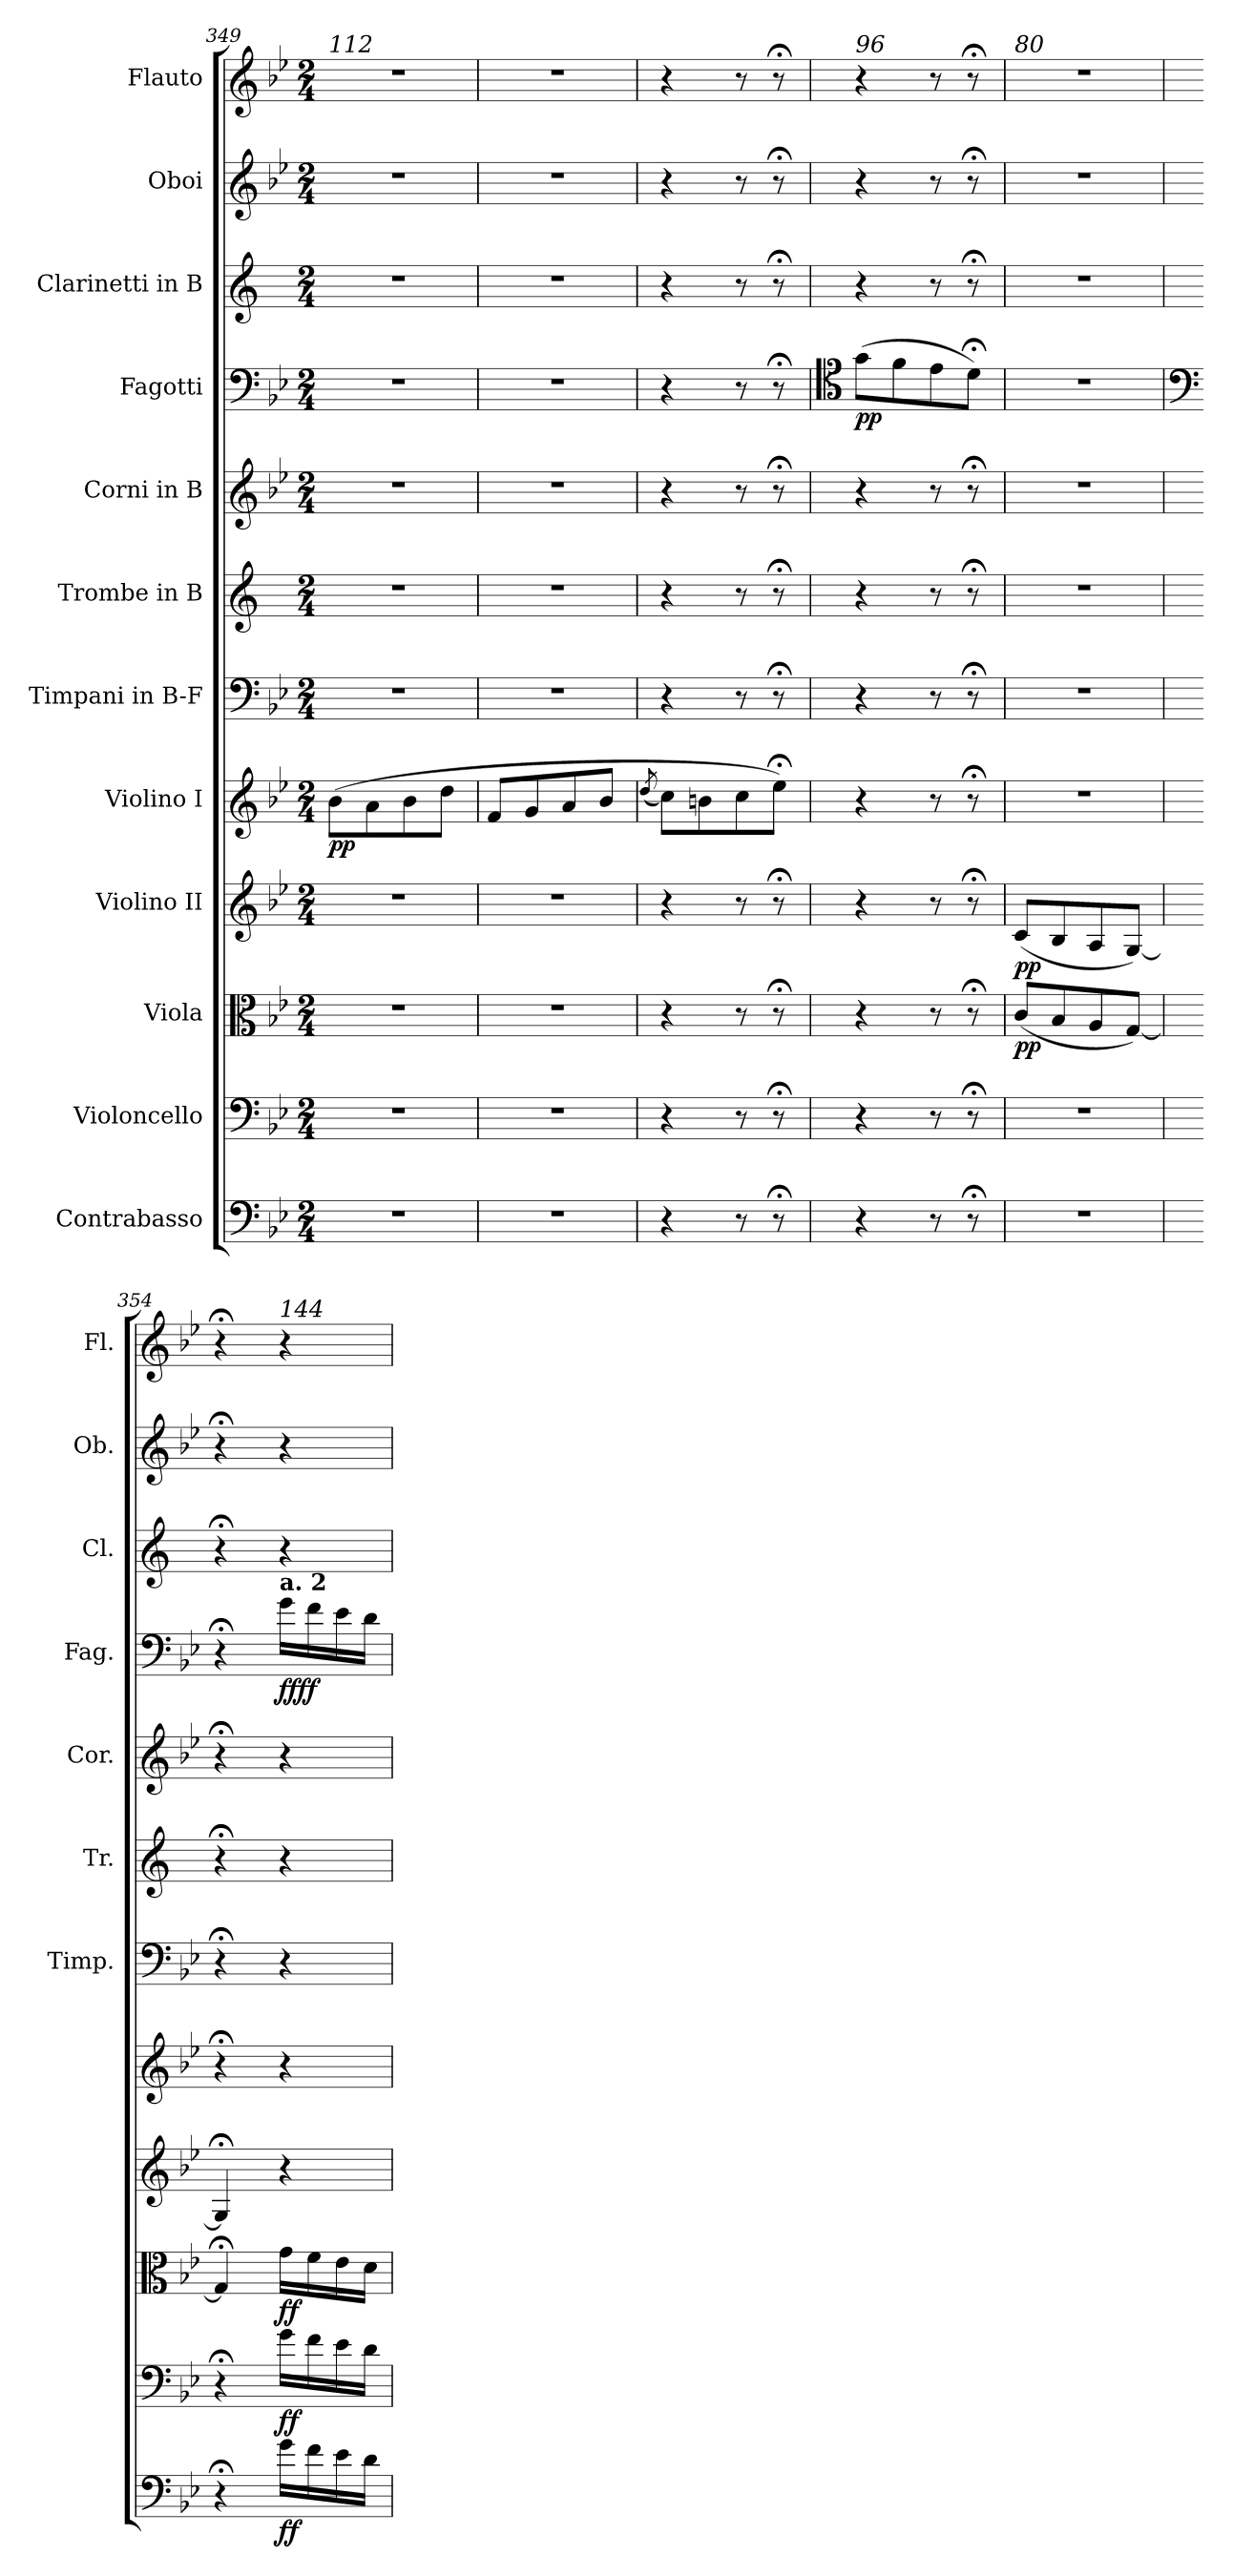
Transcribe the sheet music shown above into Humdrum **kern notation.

**kern	**dynam	**kern	**dynam	**kern	**dynam	**kern	**dynam	**kern	**dynam	**kern	**kern	**kern	**kern	**dynam	**kern	**kern	**kern
*part12	*part12	*part11	*part11	*part10	*part10	*part9	*part9	*part8	*part8	*part7	*part6	*part5	*part4	*part4	*part3	*part2	*part1
*staff12	*staff12	*staff11	*staff11	*staff10	*staff10	*staff9	*staff9	*staff8	*staff8	*staff7	*staff6	*staff5	*staff4	*staff4	*staff3	*staff2	*staff1
*I"Contrabasso	*	*I"Violoncello	*	*I"Viola	*	*I"Violino II	*	*I"Violino I	*	*I"Timpani in B-F	*I"Trombe in B	*I"Corni in B	*I"Fagotti	*	*I"Clarinetti in B	*I"Oboi	*I"Flauto
*	*	*	*	*	*	*	*	*	*	*I'Timp.	*I'Tr.	*I'Cor.	*I'Fag.	*	*I'Cl.	*I'Ob.	*I'Fl.
*clefF4	*	*clefF4	*	*clefC3	*	*clefG2	*	*clefG2	*	*clefF4	*clefG2	*clefG2	*clefF4	*	*clefG2	*clefG2	*clefG2
*ITrd7c12	*	*	*	*	*	*	*	*	*	*	*ITrd1c2	*ITrd8c14	*	*	*ITrd1c2	*	*
*k[b-e-]	*	*k[b-e-]	*	*k[b-e-]	*	*k[b-e-]	*	*k[b-e-]	*	*k[b-e-]	*k[b-e-]	*k[b-e-]	*k[b-e-]	*	*k[b-e-]	*k[b-e-]	*k[b-e-]
*M2/4	*	*M2/4	*	*M2/4	*	*M2/4	*	*M2/4	*	*M2/4	*M2/4	*M2/4	*M2/4	*	*M2/4	*M2/4	*M2/4
=349	=349	=349	=349	=349	=349	=349	=349	=349	=349	=349	=349	=349	=349	=349	=349	=349	=349
!	!	!	!	!	!	!	!	!	!	!	!	!	!	!	!	!	!LO:TX:a:i:t=112
!	!	!	!	!	!	!	!	!	!LO:DY:b	!	!	!	!	!	!	!	!
2r	.	2r	.	2r	.	2r	.	(8b-\L	pp	2r	2r	2r	2r	.	2r	2r	2r
.	.	.	.	.	.	.	.	8a\	.	.	.	.	.	.	.	.	.
.	.	.	.	.	.	.	.	8b-\	.	.	.	.	.	.	.	.	.
.	.	.	.	.	.	.	.	8dd\J	.	.	.	.	.	.	.	.	.
=350	=350	=350	=350	=350	=350	=350	=350	=350	=350	=350	=350	=350	=350	=350	=350	=350	=350
2r	.	2r	.	2r	.	2r	.	8f/L	.	2r	2r	2r	2r	.	2r	2r	2r
.	.	.	.	.	.	.	.	8g/	.	.	.	.	.	.	.	.	.
.	.	.	.	.	.	.	.	8a/	.	.	.	.	.	.	.	.	.
.	.	.	.	.	.	.	.	8b-/J	.	.	.	.	.	.	.	.	.
=351	=351	=351	=351	=351	=351	=351	=351	=351	=351	=351	=351	=351	=351	=351	=351	=351	=351
.	.	.	.	.	.	.	.	(8qdd/	.	.	.	.	.	.	.	.	.
4r	.	4r	.	4r	.	4r	.	8cc\L)	.	4r	4r	4r	4r	.	4r	4r	4r
.	.	.	.	.	.	.	.	8bn\	.	.	.	.	.	.	.	.	.
8r	.	8r	.	8r	.	8r	.	8cc\	.	8r	8r	8r	8r	.	8r	8r	8r
8r;<	.	8r;<	.	8r;<	.	8r;<	.	8ee-;<\J)	.	8r;<	8r;<	8r;<	8r;<	.	8r;<	8r;<	8r;<
!!LO:PB:g=z
=352	=352	=352	=352	=352	=352	=352	=352	=352	=352	=352	=352	=352	=352	=352	=352	=352	=352
*	*	*	*	*	*	*	*	*	*	*	*	*	*clefC4	*	*	*	*
!	!	!	!	!	!	!	!	!	!	!	!	!	!	!	!	!	!LO:TX:a:i:t=96
!	!	!	!	!	!	!	!	!	!	!	!	!	!	!LO:DY:b	!	!	!
4r	.	4r	.	4r	.	4r	.	4r	.	4r	4r	4r	(8g\L	pp	4r	4r	4r
.	.	.	.	.	.	.	.	.	.	.	.	.	8f\	.	.	.	.
8r	.	8r	.	8r	.	8r	.	8r	.	8r	8r	8r	8e-\	.	8r	8r	8r
8r;<	.	8r;<	.	8r;<	.	8r;<	.	8r;<	.	8r;<	8r;<	8r;<	8d;<Z\J)	.	8r;<	8r;<	8r;<
=353	=353	=353	=353	=353	=353	=353	=353	=353	=353	=353	=353	=353	=353	=353	=353	=353	=353
!	!	!	!	!	!	!	!	!	!	!	!	!	!	!	!	!	!LO:TX:a:i:t=80
!	!	!	!	!	!LO:DY:b	!	!LO:DY:b	!	!	!	!	!	!	!	!	!	!
2r	.	2r	.	(8c/L	pp	(8c/L	pp	2r	.	2r	2r	2r	2r	.	2r	2r	2r
.	.	.	.	8B-/	.	8B-/	.	.	.	.	.	.	.	.	.	.	.
.	.	.	.	8A/	.	8A/	.	.	.	.	.	.	.	.	.	.	.
.	.	.	.	[8G/J)	.	[8G/J)	.	.	.	.	.	.	.	.	.	.	.
=354	=354	=354	=354	=354	=354	=354	=354	=354	=354	=354	=354	=354	=354	=354	=354	=354	=354
*	*	*	*	*	*	*	*	*	*	*	*	*	*clefF4	*	*	*	*
4r;<	.	4r;<	.	4G;<Z/]	.	4G;<Z/]	.	4r;<	.	4r;<	4r;<	4r;<	4r;<	.	4r;<	4r;<	4r;<
!	!	!	!	!	!	!	!	!	!	!	!	!	!	!	!	!	!LO:TX:a:i:t=144
!	!	!	!	!	!	!	!	!	!	!	!	!	!LO:TX:a:B:t=a. 2	!	!	!	!
!	!LO:DY:b	!	!LO:DY:b	!	!LO:DY:b	!	!	!	!	!	!	!	!	!LO:DY:b	!	!	!
!	!	!	!	!	!	!	!	!	!	!	!	!	!	!LO:DY:n=1:b	!	!	!
16G\LL	ff	16g\LL	ff	16g\LL	ff	4r	.	4r	.	4r	4r	4r	16g\LL	ff ff	4r	4r	4r
16F\	.	16f\	.	16f\	.	.	.	.	.	.	.	.	16f\	.	.	.	.
16E-\	.	16e-\	.	16e-\	.	.	.	.	.	.	.	.	16e-\	.	.	.	.
16D\JJ	.	16d\JJ	.	16d\JJ	.	.	.	.	.	.	.	.	16d\JJ	.	.	.	.
=	=	=	=	=	=	=	=	=	=	=	=	=	=	=	=	=	=
*-	*-	*-	*-	*-	*-	*-	*-	*-	*-	*-	*-	*-	*-	*-	*-	*-	*-
